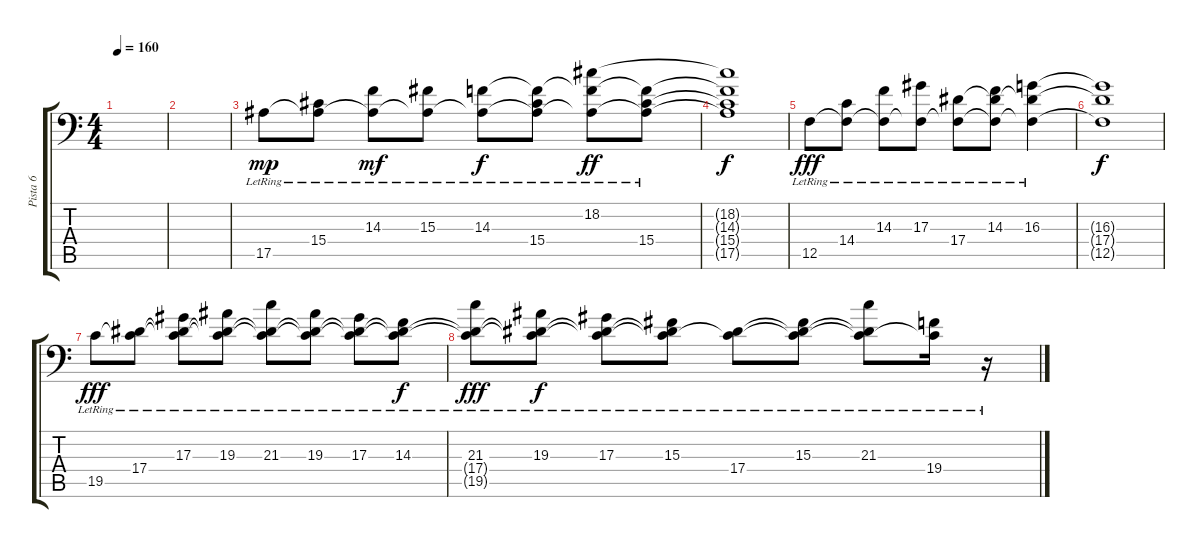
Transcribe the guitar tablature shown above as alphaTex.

\track ("Pista 6" "Pista 6") {instrument brightacousticpiano}
\staff {score tabs}
\tuning (C4 G3 Eb3 Bb2 F2 Bb1) {hide}
\ts (4 4)
\tempo 160
\clef f4
\ks c
|
|
17.5{lr}.8{dy mp} (15.4{lr} 17.5{t}).8 (14.3{lr} 17.5{t}).8{dy mf} (15.3{lr} 17.5{t}).8 (14.3{lr} 17.5{t}).8{dy f} (14.3{t} 15.4{lr} 17.5{t}).8 (18.2{lr} 14.3{t} 17.5{t}).8{dy ff} (14.3{t} 15.4{lr} 17.5{t}).8 |
(18.2{t} 14.3{t} 15.4{t} 17.5{t}).1{dy f} |
12.5{lr}.8{dy fff} (14.4{lr} 12.5{t}).8 (14.3{lr} 12.5{t}).8 (17.3{lr} 12.5{t}).8 (17.4{lr} 12.5{t}).8 (14.3{lr} 17.4{t} 12.5{t}).8 (16.3{lr} 17.4{t} 12.5{t}).4 |
(16.3{t} 17.4{t} 12.5{t}).1{dy f} |
19.5{lr}.8{dy fff} (17.4{lr} 19.5{t}).8 (17.3{lr} 17.4{t} 19.5{t}).8 (19.3{lr} 17.4{t} 19.5{t}).8 (21.3{lr} 17.4{t} 19.5{t}).8 (19.3{lr} 17.4{t} 19.5{t}).8 (17.3{lr} 17.4{t} 19.5{t}).8 (14.3{lr} 17.4{t} 19.5{t}).8{dy f} |
(21.3{lr} 17.4{t} 19.5{t}).8{dy fff} (19.3{lr} 17.4{t} 19.5{t}).8{dy f} (17.3{lr} 17.4{t} 19.5{t}).8 (15.3{lr} 17.4{t} 19.5{t}).8 (17.4{lr} 19.5{t}).8 (15.3{lr} 17.4{t} 19.5{t}).8 (21.3{lr} 17.4{t} 19.5{t}).8 (19.4{lr} 19.5{t}).16 r.16
